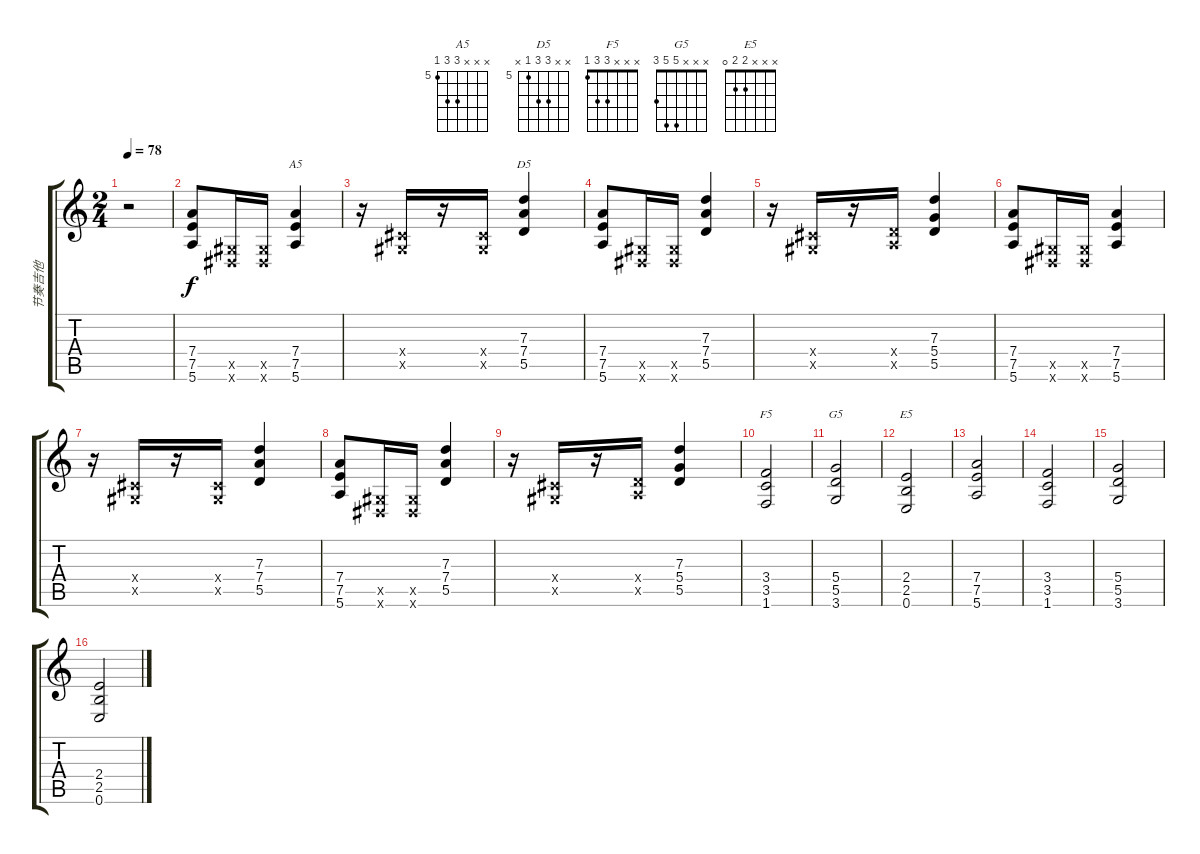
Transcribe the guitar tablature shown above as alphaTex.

\track ("节奏吉他" "节奏吉他") {instrument distortionguitar}
\staff {score tabs}
\tuning (E4 B3 G3 D3 A2 E2) {hide}
\chord ("A5" x x x 7 7 5) {firstfret 5}
\chord ("D5" x x 7 7 5 x) {firstfret 5}
\chord ("F5" x x x 3 3 1)
\chord ("G5" x x x 5 5 3)
\chord ("E5" x x x 2 2 0)
\ts (2 4)
\tempo 78
\clef g2
\ks c
r.2{dy f} |
(7.4 7.5 5.6).8 (-1.5{x} -1.6{x}).16 (-1.5{x} -1.6{x}).16 (7.4 7.5 5.6).4{ch "A5"} |
r.16 (-1.4{x} -1.5{x}).16 r.16 (-1.4{x} -1.5{x}).16 (7.3 7.4 5.5).4{ch "D5"} |
(7.4 7.5 5.6).8 (-1.5{x} -1.6{x}).16 (-1.5{x} -1.6{x}).16 (7.3 7.4 5.5).4 |
r.16 (-1.4{x} -1.5{x}).16 r.16 (0.4{x} 0.5{x}).16 (7.3 5.4 5.5).4 |
(7.4 7.5 5.6).8 (-1.5{x} -1.6{x}).16 (-1.5{x} -1.6{x}).16 (7.4 7.5 5.6).4 |
r.16 (-1.4{x} -1.5{x}).16 r.16 (-1.4{x} -1.5{x}).16 (7.3 7.4 5.5).4 |
(7.4 7.5 5.6).8 (-1.5{x} -1.6{x}).16 (-1.5{x} -1.6{x}).16 (7.3 7.4 5.5).4 |
r.16 (-1.4{x} -1.5{x}).16 r.16 (0.4{x} 0.5{x}).16 (7.3 5.4 5.5).4 |
(3.4 3.5 1.6).2{ch "F5"} |
(5.4 5.5 3.6).2{ch "G5"} |
(2.4 2.5 0.6).2{ch "E5"} |
(7.4 7.5 5.6).2 |
(3.4 3.5 1.6).2 |
(5.4 5.5 3.6).2 |
(2.4 2.5 0.6).2
